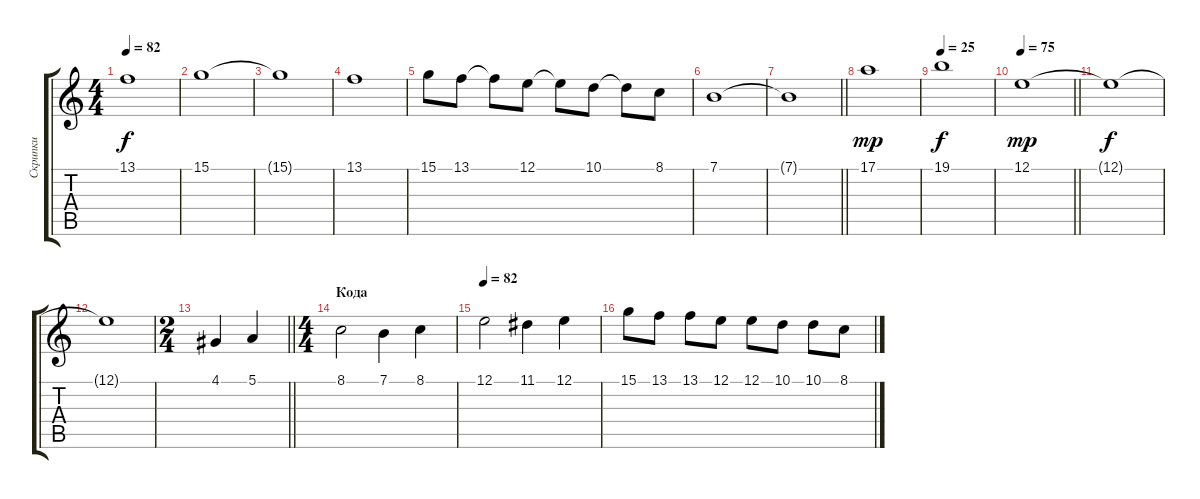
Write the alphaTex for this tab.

\track ("Скрипки" "Скрипки") {instrument stringensemble1}
\staff {score tabs}
\tuning (E4 B3 G3 D3 A2 E2) {hide}
\ts (4 4)
\tempo 82
\clef g2
\ks aminor
13.1.1{dy f} |
15.1.1 |
15.1{t}.1 |
13.1.1 |
15.1.8 13.1.8 13.1{t}.8 12.1.8 12.1{t}.8 10.1.8 10.1{t}.8 8.1.8 |
7.1.1 |
\barLineRight lightlight
7.1{t}.1 |
\section ("" "")
17.1.1{dy mp} |
\tempo 25
19.1.1{dy f} |
\tempo 75
\barLineRight lightlight
12.1.1{dy mp} |
12.1{t}.1{dy f volume 0} |
12.1{t}.1 |
\ts (2 4)
\barLineRight lightlight
4.1.4{volume 8} 5.1.4 |
\ts (4 4)
\section ("" "Кода")
8.1.2 7.1.4 8.1.4 |
\tempo 82
12.1.2 11.1.4 12.1.4 |
15.1.8 13.1.8 13.1.8 12.1.8 12.1.8 10.1.8 10.1.8 8.1.8
